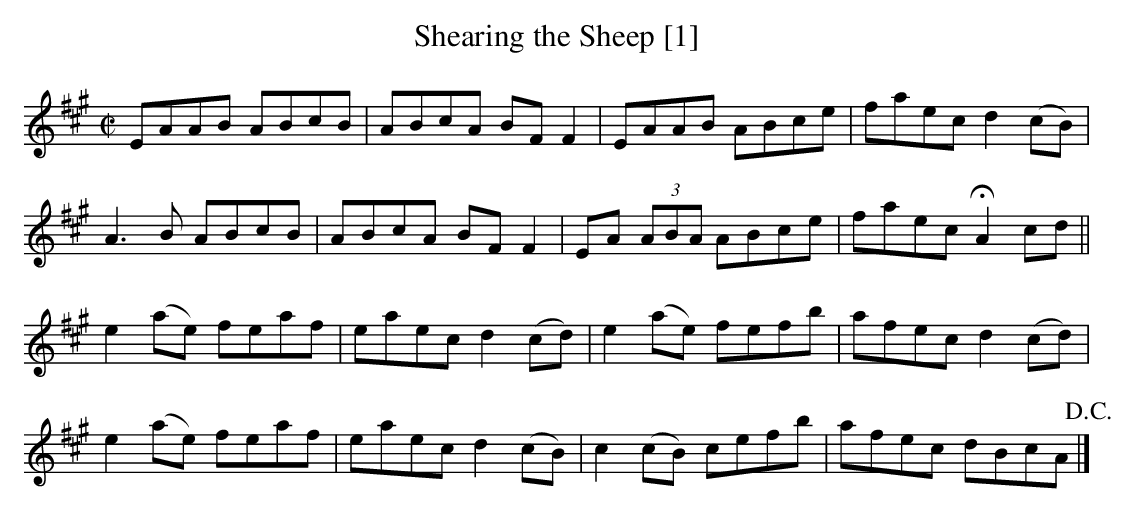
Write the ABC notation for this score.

X:1
T:Shearing the Sheep [1]
M:C|
L:1/8
K:A
EAAB ABcB|ABcA BFF2|EAAB ABce|faec d2(cB)|
A3B ABcB|ABcA BFF2|EA (3ABA ABce|faec HA2 cd||
e2(ae) feaf|eaec d2(cd)|e2(ae) fefb|afec d2(cd)|
e2(ae) feaf|eaec d2(cB)|c2(cB) cefb|afec dBcA!D.C.!|]
